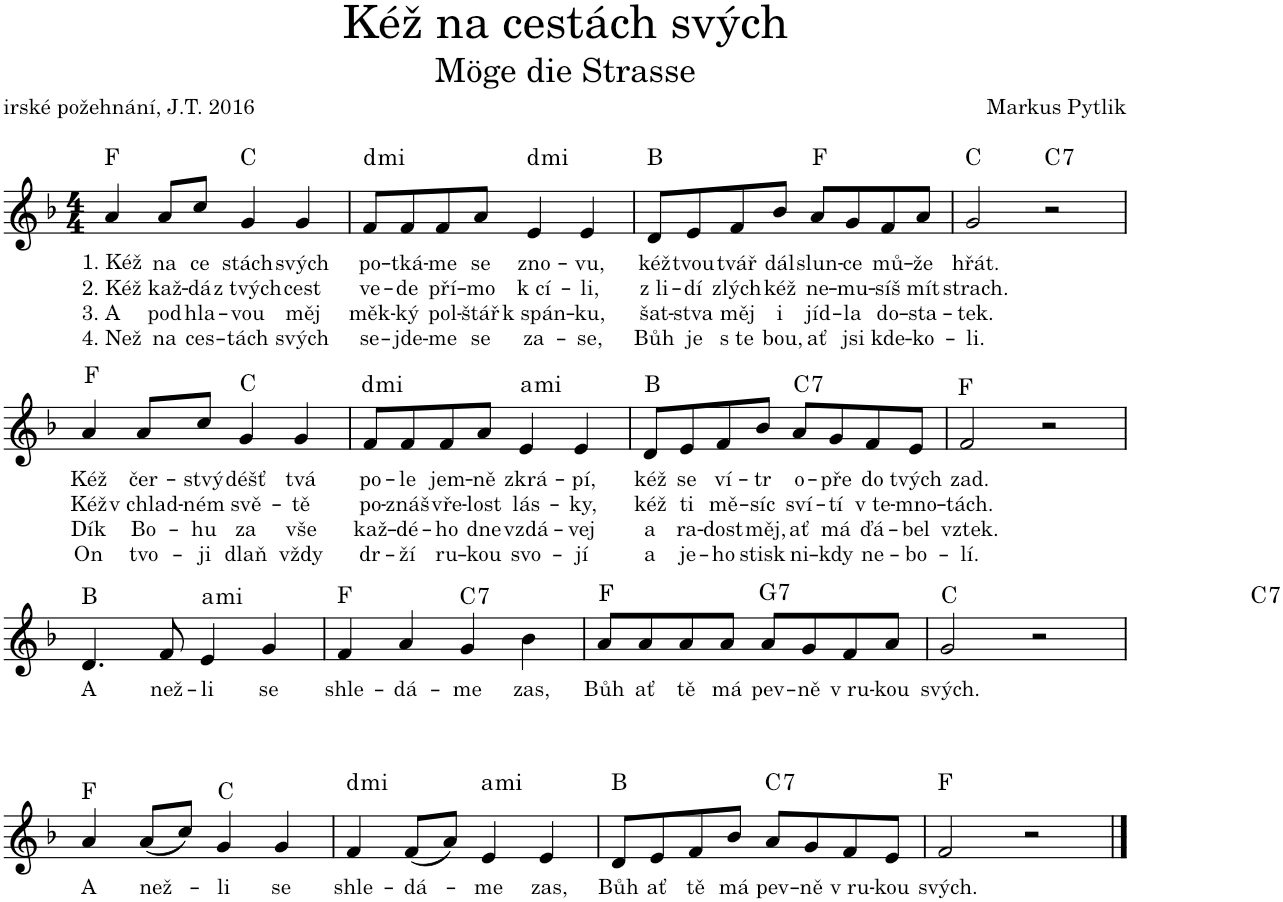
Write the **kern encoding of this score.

**kern	**text	**text	**text	**text	**harte
*part1	*part1	*part1	*part1	*part1	*part1
*staff1	*staff1	*staff1	*staff1	*staff1	*
*I"Hlas	*	*	*	*	*
*I'Hl.	*	*	*	*	*
*clefG2	*	*	*	*	*
*k[b-]	*	*	*	*	*
*M4/4	*	*	*	*	*
=1	=1	=1	=1	=1	=1
!	!LO:LY:b	!LO:LY:b	!LO:LY:b	!LO:LY:b	!
4a/	1. Kéž	2. Kéž	3. A	4. Než	F:maj
!	!LO:LY:b	!LO:LY:b	!LO:LY:b	!LO:LY:b	!
8a/L	na	kaž-	pod	na	.
!	!LO:LY:b	!LO:LY:b	!LO:LY:b	!LO:LY:b	!
8cc/J	ce	-dá	hla-	ces-	.
!	!LO:LY:b	!LO:LY:b	!LO:LY:b	!LO:LY:b	!
4g/	stách	z tvých	-vou	-tách	C:maj
!	!LO:LY:b	!LO:LY:b	!LO:LY:b	!LO:LY:b	!
4g/	svých	cest	měj	svých	.
=2	=2	=2	=2	=2	=2
!	!LO:LY:b	!LO:LY:b	!LO:LY:b	!LO:LY:b	!LO:H:kt=mi
8f/L	po-	ve-	měk-	se-	D:min
!	!LO:LY:b	!LO:LY:b	!LO:LY:b	!LO:LY:b	!
8f/	-tká-	-de	-ký	-jde-	.
!	!LO:LY:b	!LO:LY:b	!LO:LY:b	!LO:LY:b	!
8f/	-me	pří-	pol-	-me	.
!	!LO:LY:b	!LO:LY:b	!LO:LY:b	!LO:LY:b	!
8a/J	se	-mo	-štář	se	.
!	!LO:LY:b	!LO:LY:b	!LO:LY:b	!LO:LY:b	!LO:H:kt=mi
4e/	zno-	k cí-	k spán-	za-	D:min
!	!LO:LY:b	!LO:LY:b	!LO:LY:b	!LO:LY:b	!
4e/	-vu,	-li,	-ku,	-se,	.
=3	=3	=3	=3	=3	=3
!	!LO:LY:b	!LO:LY:b	!LO:LY:b	!LO:LY:b	!
8d/L	kéž	z li-	šat-	Bůh	Bb:maj
!	!LO:LY:b	!LO:LY:b	!LO:LY:b	!LO:LY:b	!
8e/	tvou	-dí	-stva	je	.
!	!LO:LY:b	!LO:LY:b	!LO:LY:b	!LO:LY:b	!
8f/	tvář	zlých	měj	s te	.
!	!LO:LY:b	!LO:LY:b	!LO:LY:b	!LO:LY:b	!
8b-/J	dál	kéž	i	bou,	.
!	!LO:LY:b	!LO:LY:b	!LO:LY:b	!LO:LY:b	!
8a/L	slun-	ne-	jíd-	ať	F:maj
!	!LO:LY:b	!LO:LY:b	!LO:LY:b	!LO:LY:b	!
8g/	-ce	-mu-	-la	jsi	.
!	!LO:LY:b	!LO:LY:b	!LO:LY:b	!LO:LY:b	!
8f/	mů-	-síš	do-	kde-	.
!	!LO:LY:b	!LO:LY:b	!LO:LY:b	!LO:LY:b	!
8a/J	-že	mít	-sta-	-ko-	.
=4	=4	=4	=4	=4	=4
!	!LO:LY:b	!LO:LY:b	!LO:LY:b	!LO:LY:b	!
2g/	hřát.	strach.	-tek.	-li.	C:maj
!	!	!	!	!	!LO:H:kt=7
2r	.	.	.	.	C:7
!!LO:LB:g=z
=5	=5	=5	=5	=5	=5
!	!LO:LY:b	!LO:LY:b	!LO:LY:b	!LO:LY:b	!
4a/	Kéž	Kéž	Dík	On	F:maj
!	!LO:LY:b	!LO:LY:b	!LO:LY:b	!LO:LY:b	!
8a/L	čer-	v chlad-	Bo-	tvo-	.
!	!LO:LY:b	!LO:LY:b	!LO:LY:b	!LO:LY:b	!
8cc/J	-stvý	-ném	-hu	-ji	.
!	!LO:LY:b	!LO:LY:b	!LO:LY:b	!LO:LY:b	!
4g/	déšť	svě-	za	dlaň	C:maj
!	!LO:LY:b	!LO:LY:b	!LO:LY:b	!LO:LY:b	!
4g/	tvá	-tě	vše	vždy	.
=6	=6	=6	=6	=6	=6
!	!LO:LY:b	!LO:LY:b	!LO:LY:b	!LO:LY:b	!LO:H:kt=mi
8f/L	po-	po-	kaž-	dr-	D:min
!	!LO:LY:b	!LO:LY:b	!LO:LY:b	!LO:LY:b	!
8f/	-le	-znáš	-dé-	-ží	.
!	!LO:LY:b	!LO:LY:b	!LO:LY:b	!LO:LY:b	!
8f/	jem-	vře-	-ho	ru-	.
!	!LO:LY:b	!LO:LY:b	!LO:LY:b	!LO:LY:b	!
8a/J	-ně	-lost	dne	-kou	.
!	!LO:LY:b	!LO:LY:b	!LO:LY:b	!LO:LY:b	!LO:H:kt=mi
4e/	zkrá-	lás-	vzdá-	svo-	A:min
!	!LO:LY:b	!LO:LY:b	!LO:LY:b	!LO:LY:b	!
4e/	-pí,	-ky,	-vej	-jí	.
=7	=7	=7	=7	=7	=7
!	!LO:LY:b	!LO:LY:b	!LO:LY:b	!LO:LY:b	!
8d/L	kéž	kéž	a	a	Bb:maj
!	!LO:LY:b	!LO:LY:b	!LO:LY:b	!LO:LY:b	!
8e/	se	ti	ra-	je-	.
!	!LO:LY:b	!LO:LY:b	!LO:LY:b	!LO:LY:b	!
8f/	ví-	mě-	-dost	-ho	.
!	!LO:LY:b	!LO:LY:b	!LO:LY:b	!LO:LY:b	!
8b-/J	-tr	-síc	měj,	stisk	.
!	!LO:LY:b	!LO:LY:b	!LO:LY:b	!LO:LY:b	!LO:H:kt=7
8a/L	o-	sví-	ať	ni-	C:7
!	!LO:LY:b	!LO:LY:b	!LO:LY:b	!LO:LY:b	!
8g/	-pře	-tí	má	-kdy	.
!	!LO:LY:b	!LO:LY:b	!LO:LY:b	!LO:LY:b	!
8f/	do	v te-	ďá-	ne-	.
!	!LO:LY:b	!LO:LY:b	!LO:LY:b	!LO:LY:b	!
8e/J	tvých	-mno-	-bel	-bo-	.
=8	=8	=8	=8	=8	=8
!	!LO:LY:b	!LO:LY:b	!LO:LY:b	!LO:LY:b	!
2f/	zad.	-tách.	vztek.	-lí.	F:maj
2r	.	.	.	.	.
!!LO:LB:g=z
=9	=9	=9	=9	=9	=9
!	!LO:LY:b	!	!	!	!
4.d/	A	.	.	.	Bb:maj
!	!LO:LY:b	!	!	!	!
8f/	než-	.	.	.	.
!	!LO:LY:b	!	!	!	!LO:H:kt=mi
4e/	-li	.	.	.	A:min
!	!LO:LY:b	!	!	!	!
4g/	se	.	.	.	.
=10	=10	=10	=10	=10	=10
!	!LO:LY:b	!	!	!	!
4f/	shle-	.	.	.	F:maj
!	!LO:LY:b	!	!	!	!
4a/	-dá-	.	.	.	.
!	!LO:LY:b	!	!	!	!LO:H:kt=7
4g/	-me	.	.	.	C:7
!	!LO:LY:b	!	!	!	!
4b-\	zas,	.	.	.	.
=11	=11	=11	=11	=11	=11
!	!LO:LY:b	!	!	!	!
8a/L	Bůh	.	.	.	F:maj
!	!LO:LY:b	!	!	!	!
8a/	ať	.	.	.	.
!	!LO:LY:b	!	!	!	!
8a/	tě	.	.	.	.
!	!LO:LY:b	!	!	!	!
8a/J	má	.	.	.	.
!	!LO:LY:b	!	!	!	!LO:H:kt=7
8a/L	pev-	.	.	.	G:7
!	!LO:LY:b	!	!	!	!
8g/	-ně	.	.	.	.
!	!LO:LY:b	!	!	!	!
8f/	v ru-	.	.	.	.
!	!LO:LY:b	!	!	!	!
8a/J	-kou	.	.	.	.
=12	=12	=12	=12	=12	=12
!	!LO:LY:b	!	!	!	!
2g/	svých.	.	.	.	C:maj
!	!	!	!	!	!LO:H:kt=7
2r	.	.	.	.	C:7
!!LO:LB:g=z
=13	=13	=13	=13	=13	=13
!	!LO:LY:b	!	!	!	!
4a/	A	.	.	.	F:maj
!	!LO:LY:b	!	!	!	!
(8a/L	než-	.	.	.	.
8cc/J)	.	.	.	.	.
!	!LO:LY:b	!	!	!	!
4g/	-li	.	.	.	C:maj
!	!LO:LY:b	!	!	!	!
4g/	se	.	.	.	.
=14	=14	=14	=14	=14	=14
!	!LO:LY:b	!	!	!	!LO:H:kt=mi
4f/	shle-	.	.	.	D:min
!	!LO:LY:b	!	!	!	!
(8f/L	-dá-	.	.	.	.
8a/J)	.	.	.	.	.
!	!LO:LY:b	!	!	!	!LO:H:kt=mi
4e/	-me	.	.	.	A:min
!	!LO:LY:b	!	!	!	!
4e/	zas,	.	.	.	.
=15	=15	=15	=15	=15	=15
!	!LO:LY:b	!	!	!	!
8d/L	Bůh	.	.	.	Bb:maj
!	!LO:LY:b	!	!	!	!
8e/	ať	.	.	.	.
!	!LO:LY:b	!	!	!	!
8f/	tě	.	.	.	.
!	!LO:LY:b	!	!	!	!
8b-/J	má	.	.	.	.
!	!LO:LY:b	!	!	!	!LO:H:kt=7
8a/L	pev-	.	.	.	C:7
!	!LO:LY:b	!	!	!	!
8g/	-ně	.	.	.	.
!	!LO:LY:b	!	!	!	!
8f/	v ru-	.	.	.	.
!	!LO:LY:b	!	!	!	!
8e/J	-kou	.	.	.	.
=16	=16	=16	=16	=16	=16
!	!LO:LY:b	!	!	!	!
2f/	svých.	.	.	.	F:maj
2r	.	.	.	.	.
==	==	==	==	==	==
*-	*-	*-	*-	*-	*-
